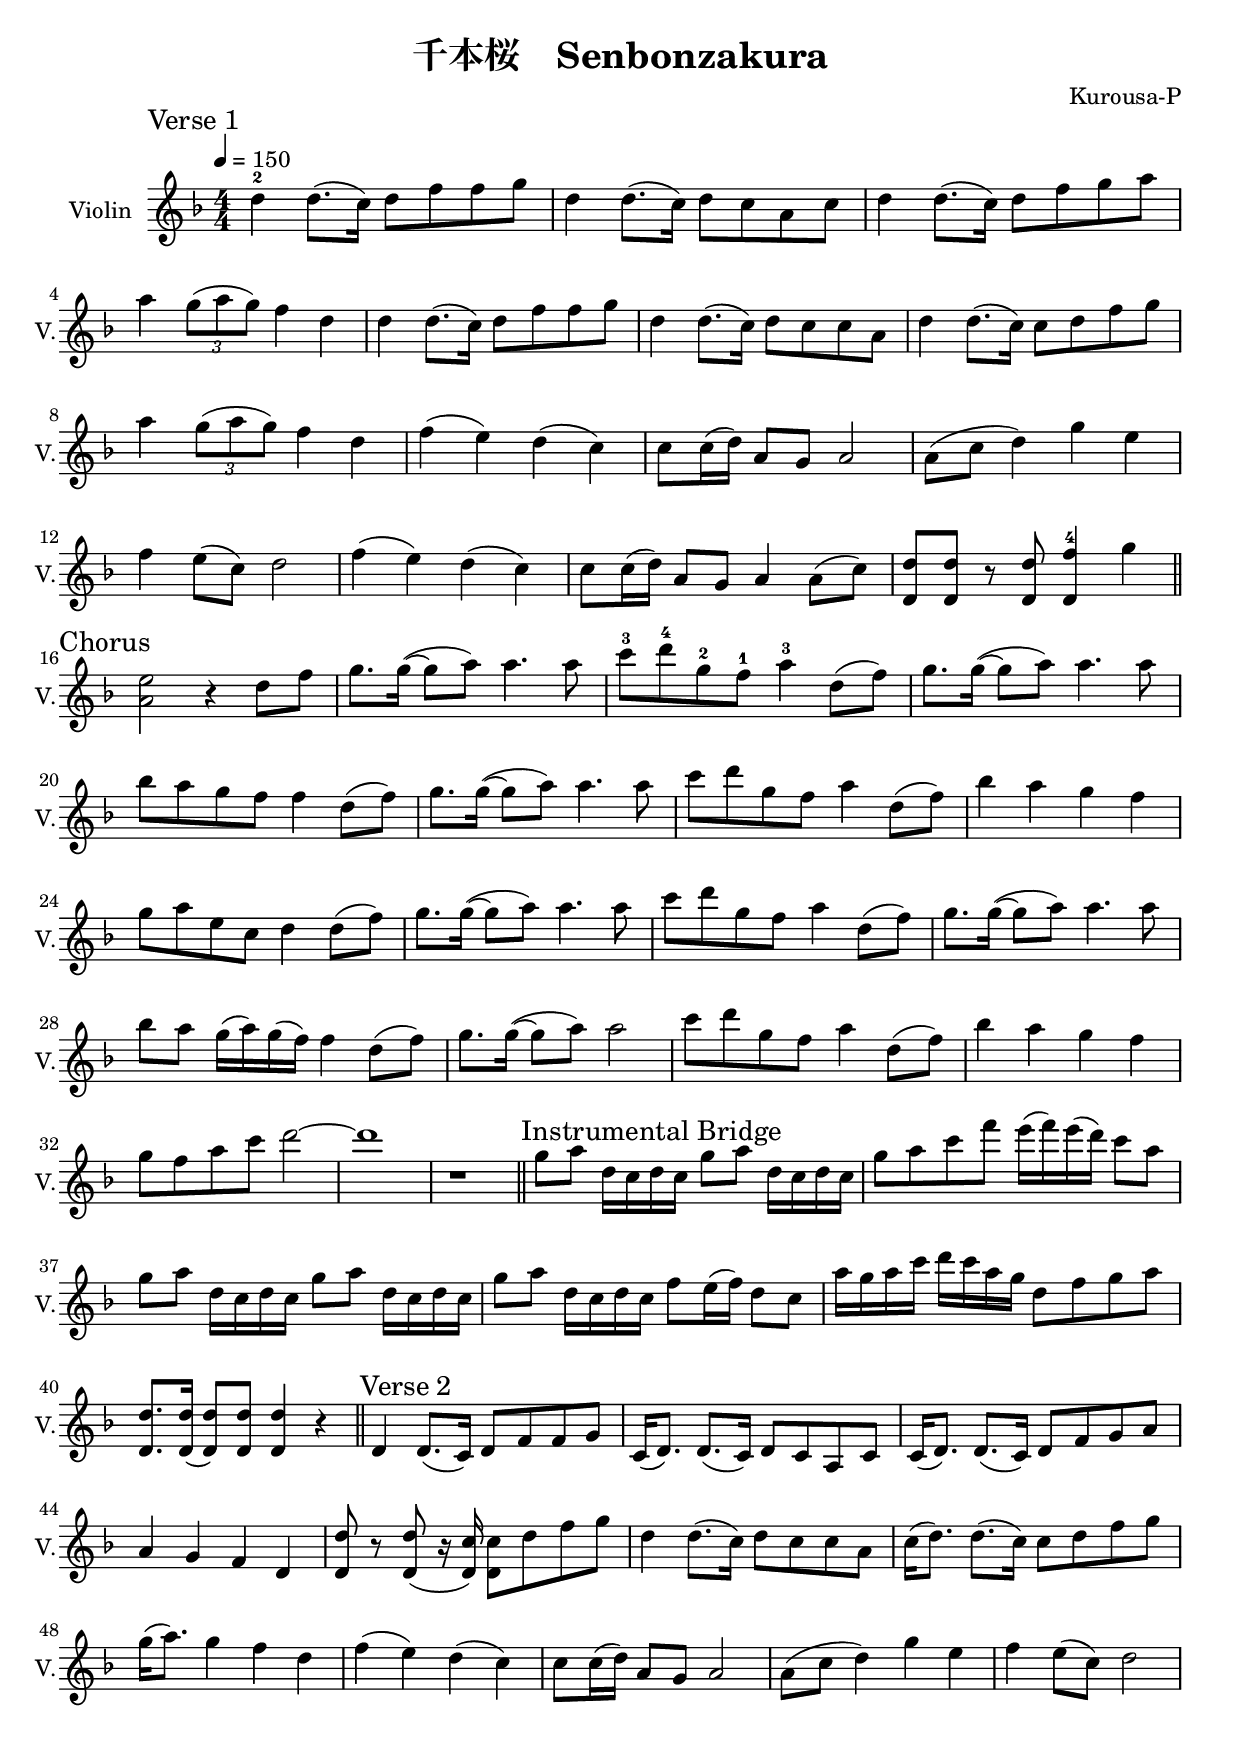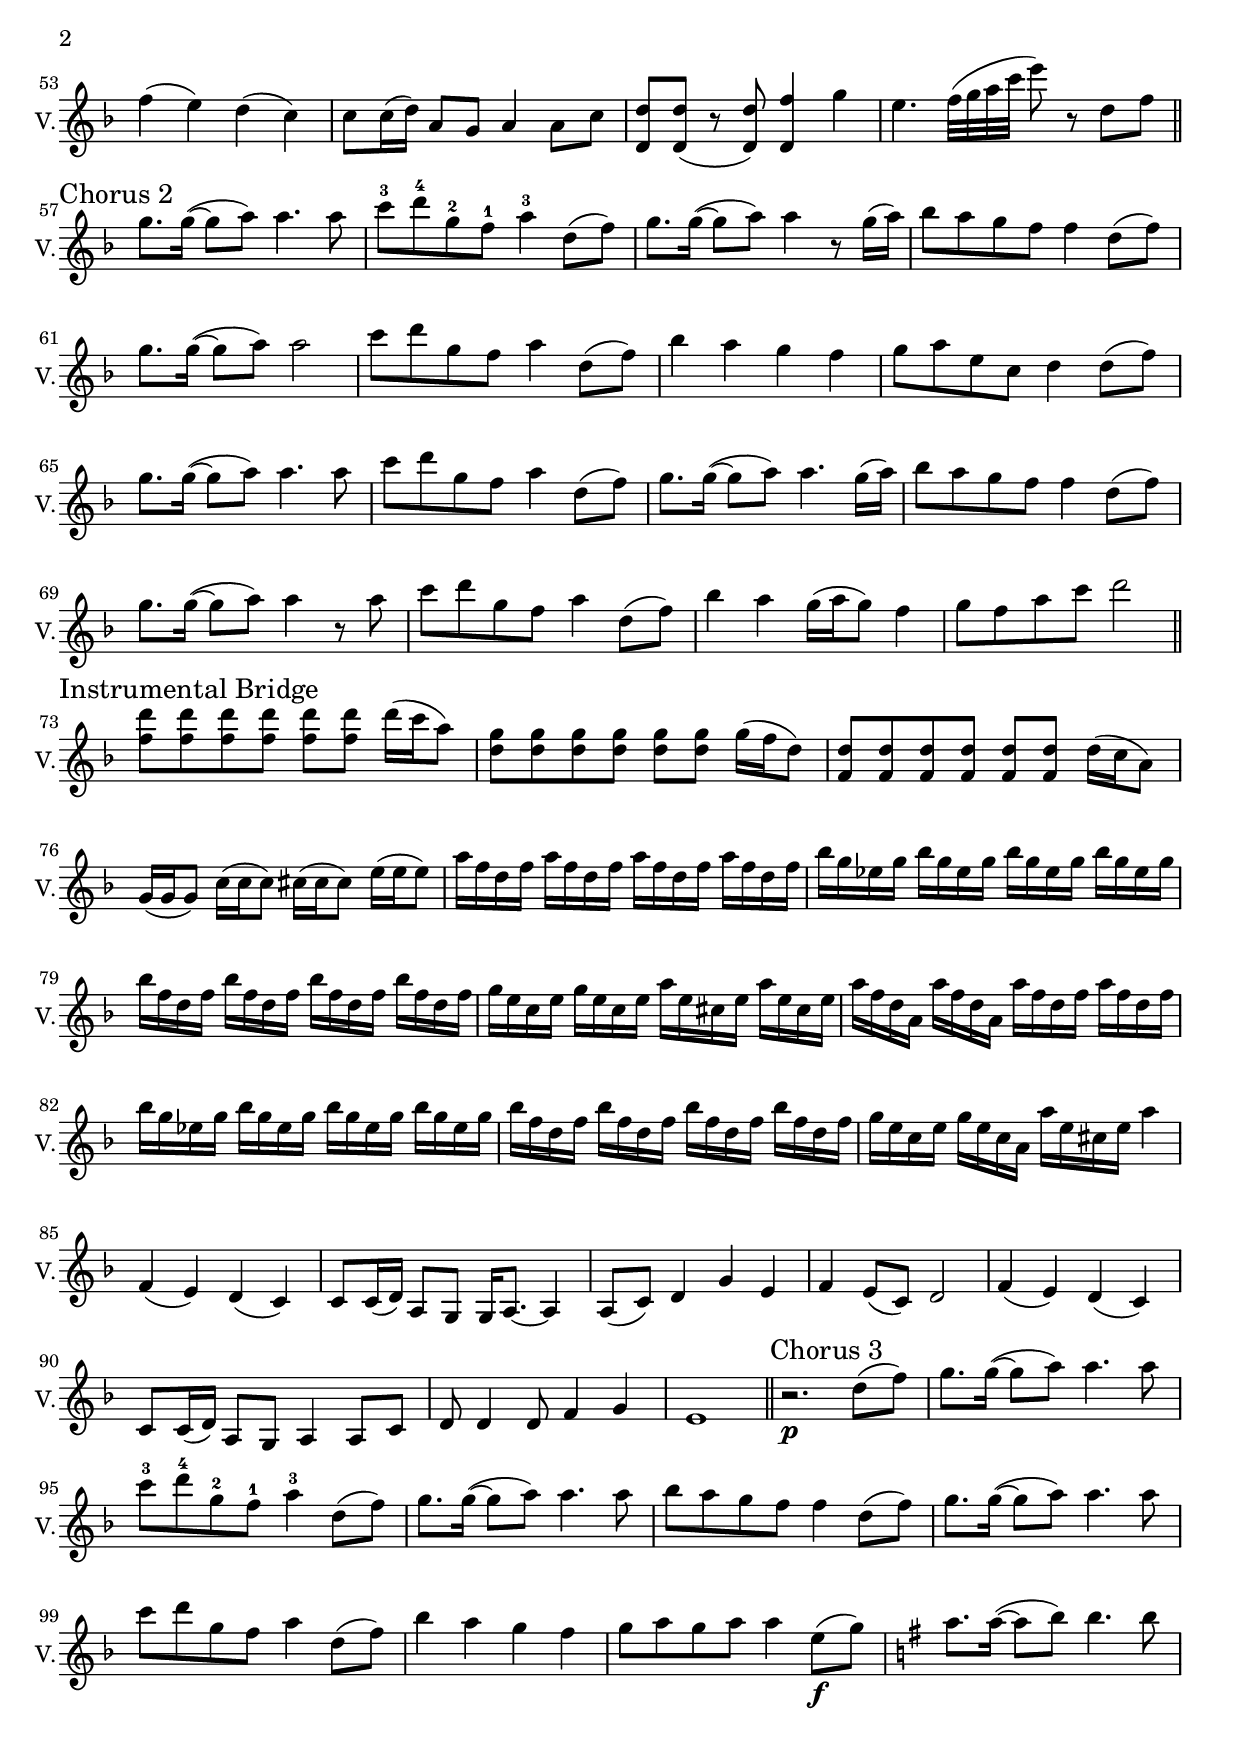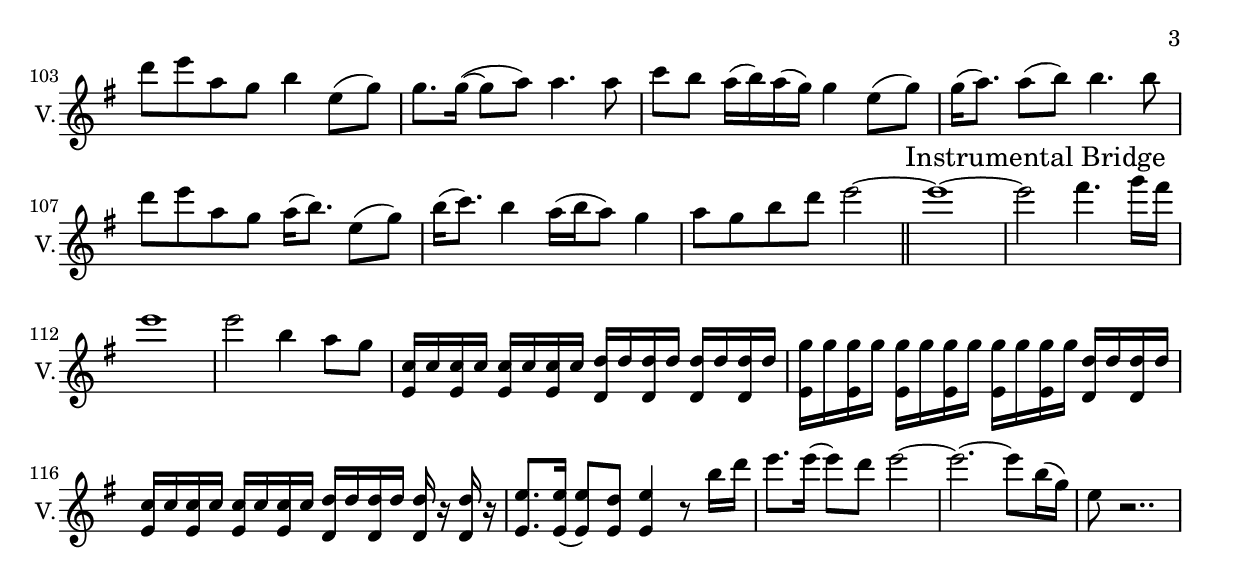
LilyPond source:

\version "2.24.0"
\language "english"
\header {
	title = "千本桜　Senbonzakura"
	composer = "Kurousa-P"
}

violin = \fixed c'' {
	\tempo 4 = 150
	\numericTimeSignature
	\time 4/4
	\override Accidental.hide-tied-accidental-after-break = ##t
	\key d \minor

	\sectionLabel "Verse 1"
	d4-2   d8.( c16) d8 f f g | d4 d8.( c16) d8 c a, c |
	d4     d8.( c16) d8 f g a | a4 \tuplet 3/2 {g8( a g)} f4   d    |
	d4     d8.( c16) d8 f f g | d4 d8.( c16) d8 c c a, |
	d4     d8.( c16) c8 d f g | a4 \tuplet 3/2 {g8( a g)} f4   d    |
	f4(      e)  d(      c)   | c8 c16( d) a,8 g, a,2  |
	a,8( c8 d4)   g        e  | f4 e8( c ) d2
	f4(      e)  d(      c)   | c8 c16( d) a,8 g, a,4 a,8( c) |
	<d, d>8 8 r8 <d, d>8 <d, f-4>4 g4 |
	\section
	\sectionLabel "Chorus"
	                             <a, e>2 r4 d8 f |
	g8. 16~( 8       a) a4. a8 | c'8-3 d'-4 g-2 f-1 a4-3 d8( f) |
	g8. 16~( 8       a) a4. a8 | bf8 a g f       f4 d8 (f) |
	g8. 16~( 8       a) a4. a8 | c'8 d' g f a4 d8( f) |
	bf4    a     g    f        | g8 a e c        d4 d8( f)  |
	g8. 16~( 8       a) a4. a8 | c'8 d' g f a4 d8( f) |
	g8. 16~( 8       a) a4. a8 | bf8 a g16( a)g( f) 4 d8( f)|
	g8. 16~( 8       a) a2     | c'8 d' g f       a4 d8( f) |
	bf4    a     g    f        | g8  f  a  c'      d'2~ |
	d'1                        | r1
	\section
	\sectionLabel "Instrumental Bridge"
	g8 a d16 c d c g8 a d16 c d c | g8 a c' f' e'16(f') e'(d') c'8 a |
	g8 a d16 c d c g8 a d16 c d c | g8 a d16 c d c f8 e16( f)d8 c |
	a16 g a c' d' c' a g d8 f g a | <d, d>8. 16( 8) 8 4 r4 |

	\section
	\sectionLabel "Verse 2"
	\fixed c' {
	d4        d8.(c16) d8 f f g | c16( d8.) d8.( c16) d8 c a, c |
	c16( d8.) d8.(c16) d8 f g a | a4     g      f      d        |
	}
	<d, d>8 r8 8(r16 <d, c>) 8 d f g | d4 d8.( c16) d8 c c a,  |
	c16( d8.) d8.( c16)     c8 d f g | g16( a8.)      g4 f d   |
	f4(       e)      d(           c)| c8 16(d) a,8   g, a,2   |
	a,8(c    d4)           g       e | f4   e8( c)       d2    |
	f4(       e)      d(           c)| c8 16(d) a,8 g, a,4 8 c |
	<d, d>8 8(r <d, d>8)   <d, f>4 g | e4. f32( g a c' e'8) r8 d f |

	\section
	\sectionLabel "Chorus 2"
	g8. 16~( 8       a) a4. a8 | c'8-3 d'-4 g-2 f-1 a4-3 d8( f) |
	g8. 16~( 8       a) a4 r8 g16(a) | bf8 a g f       f4 d8 (f) |
	g8. 16~( 8       a) a2     | c'8 d' g f a4 d8( f) |
	bf4    a     g    f        | g8 a e c        d4 d8( f)  |
	g8. 16~( 8       a) a4. a8 | c'8 d' g f a4 d8( f) |
	g8. 16~( 8       a) a4. g16(a) | bf8 a g f f4 d8( f) |
	g8. 16~( 8       a) a4 r8 a8 | c'8 d' g f       a4 d8( f) |
	bf4    a g16(a g8) f4      | g8 f a c' d'2 |

	\section
	\sectionLabel "Instrumental Bridge"
	<f d'>8 8 8 8 8 8 d'16(c' a8) | <d g>8   8  8      8  8       8 g16( f d8) |
	<f, d>8 8 8 8 8 8 d16( c a,8) | g,16( 16 8) c16(16 8) cs16(16 8) e16(16 8) |
	a16  f d  f  a  f d  f  a  f d  f a  f d  f |
	bf16 g ef g  bf g ef g  bf g ef g bf g ef g |
	bf16 f d  f  bf f d  f  bf f d  f bf f d  f |
	g16  e c  e  g  e c  e  a  e cs e a  e cs e |
	a16  f d  a, a  f d  a, a  f d  f a  f d  f |
	bf16 g ef g  bf g ef g  bf g ef g bf g ef g |
	bf16 f d  f  bf f d  f  bf f d  f bf f d  f |
	g16  e c  e  g  e c  a, a  e cs e a4        |

	\fixed c' {
	f4(   e)  d(  c) | c8 16(d) a,8 g,8 16 a,8.~ 4 |
	a,8(c) d4 g   e  | f4       e8(c)   d2         |
	f4(   e)  d(  c) | c8 16(d) a,8 g,8 a,4 a,8 c  |
	d8 4   8  f4  g  | e1                          |
	}
	\section
	\sectionLabel "Chorus 3"
	r2.\p              d8( f ) |
	g8. 16~( 8       a) a4. a8 | c'8-3 d'-4 g-2 f-1 a4-3 d8( f) |
	g8. 16~( 8       a) a4. a8 | bf8 a g f       f4 d8 (f) |
	g8. 16~( 8       a) a4. a8 | c'8 d' g f a4 d8( f) |
	bf4    a     g    f        | g8 a g a      a4 e8\f( g) |

	\key e \minor
	a8. 16~(8 b) b4. 8 | d'8 e' a g b4 e8( g) |
	g8. 16~(8 a) a4. a8 | c'8 b a16( b) a( g) g4 e8( g) |
	g16(a8.) a8( b) 4. 8 | d'8 e' a g a16( b8.) e8( g) |
	b16( c'8.) b4 a16( b a8) g4 | a8 g b d' e'2~ |

	% Instrumental Bridge
	\section
	\sectionLabel "Instrumental Bridge"
	e'1~ | e'2 fs'4. g'16 fs' |
	e'1  | e'2 b4 a8 g        |

	<e, c>16 c <e, c> c <e, c> c <e, c> c <d, d> d <d, d> d <d, d> d <d, d> d |
	<e, g>16 g <e, g> g <e, g> g <e, g> g <e, g> g <e, g> g <d, d> d <d, d> d |
	<e, c>16 c <e, c> c <e, c> c <e, c> c <d, d> d <d, d> d <d, d> r <d, d> r |
	<e, e>8. 16(8) <e, d> <e, e>4 r8 b16 d' | e'8. 16(8) d' e'2~ |
	e'2.~ 8 b16( g) | e8 r2.. |
}

\score{
	\midi {
		\context {
			\Score
			midiChannelMapping = #'instrument
		}
	}
	\layout {
		\context {
			\Score
		}
	}
	<<
	\new Staff \with {
		instrumentName = "Violin"
		shortInstrumentName = "V."
		midiInstrument = "violin"
	} <<
		\new Voice = "violin" {
			\violin
		}
	>>
	>>
}
